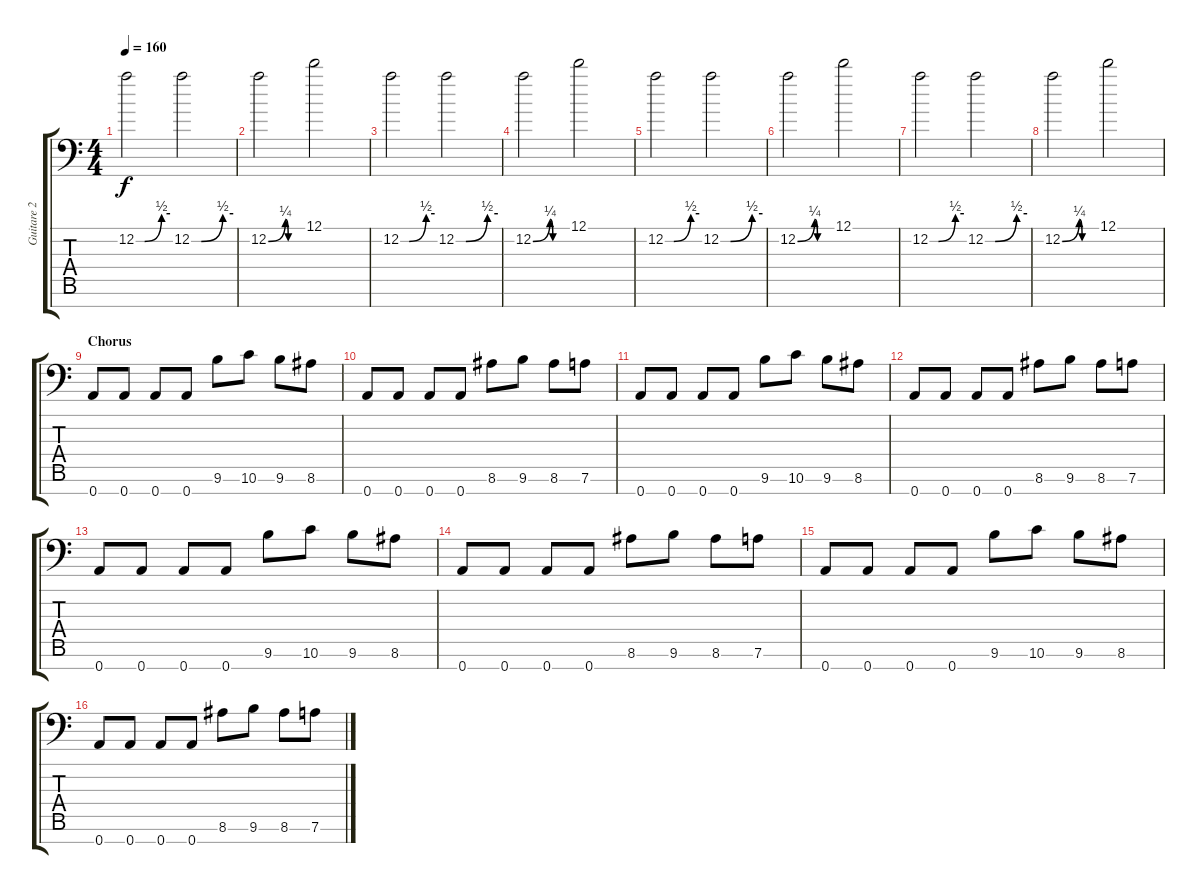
\track ("Guitare 2" "Guitare 2") {instrument distortionguitar}
\staff {score tabs}
\tuning (D4 A3 F3 C3 G2 D2 A1) {hide}
\ts (4 4)
\tempo 160
\clef f4
\ks c
12.2{be (custom 0 0 15 0 45 2 60 2)}.2{dy f} 12.2{be (custom 0 0 14 0 45 2 60 2)}.2 |
12.2{be (custom 0 0 30 1 35 0 60 0)}.2 12.1.2 |
12.2{be (custom 0 0 15 0 45 2 60 2)}.2 12.2{be (custom 0 0 14 0 45 2 60 2)}.2 |
12.2{be (custom 0 0 30 1 35 0 60 0)}.2 12.1.2 |
12.2{be (custom 0 0 15 0 45 2 60 2)}.2 12.2{be (custom 0 0 14 0 45 2 60 2)}.2 |
12.2{be (custom 0 0 30 1 35 0 60 0)}.2 12.1.2 |
12.2{be (custom 0 0 15 0 45 2 60 2)}.2 12.2{be (custom 0 0 14 0 45 2 60 2)}.2 |
12.2{be (custom 0 0 30 1 35 0 60 0)}.2 12.1.2 |
\section ("" "Chorus")
0.7.8 0.7.8 0.7.8 0.7.8 9.6.8 10.6.8 9.6.8 8.6.8 |
0.7.8 0.7.8 0.7.8 0.7.8 8.6.8 9.6.8 8.6.8 7.6.8 |
0.7.8 0.7.8 0.7.8 0.7.8 9.6.8 10.6.8 9.6.8 8.6.8 |
0.7.8 0.7.8 0.7.8 0.7.8 8.6.8 9.6.8 8.6.8 7.6.8 |
0.7.8 0.7.8 0.7.8 0.7.8 9.6.8 10.6.8 9.6.8 8.6.8 |
0.7.8 0.7.8 0.7.8 0.7.8 8.6.8 9.6.8 8.6.8 7.6.8 |
0.7.8 0.7.8 0.7.8 0.7.8 9.6.8 10.6.8 9.6.8 8.6.8 |
0.7.8 0.7.8 0.7.8 0.7.8 8.6.8 9.6.8 8.6.8 7.6.8
